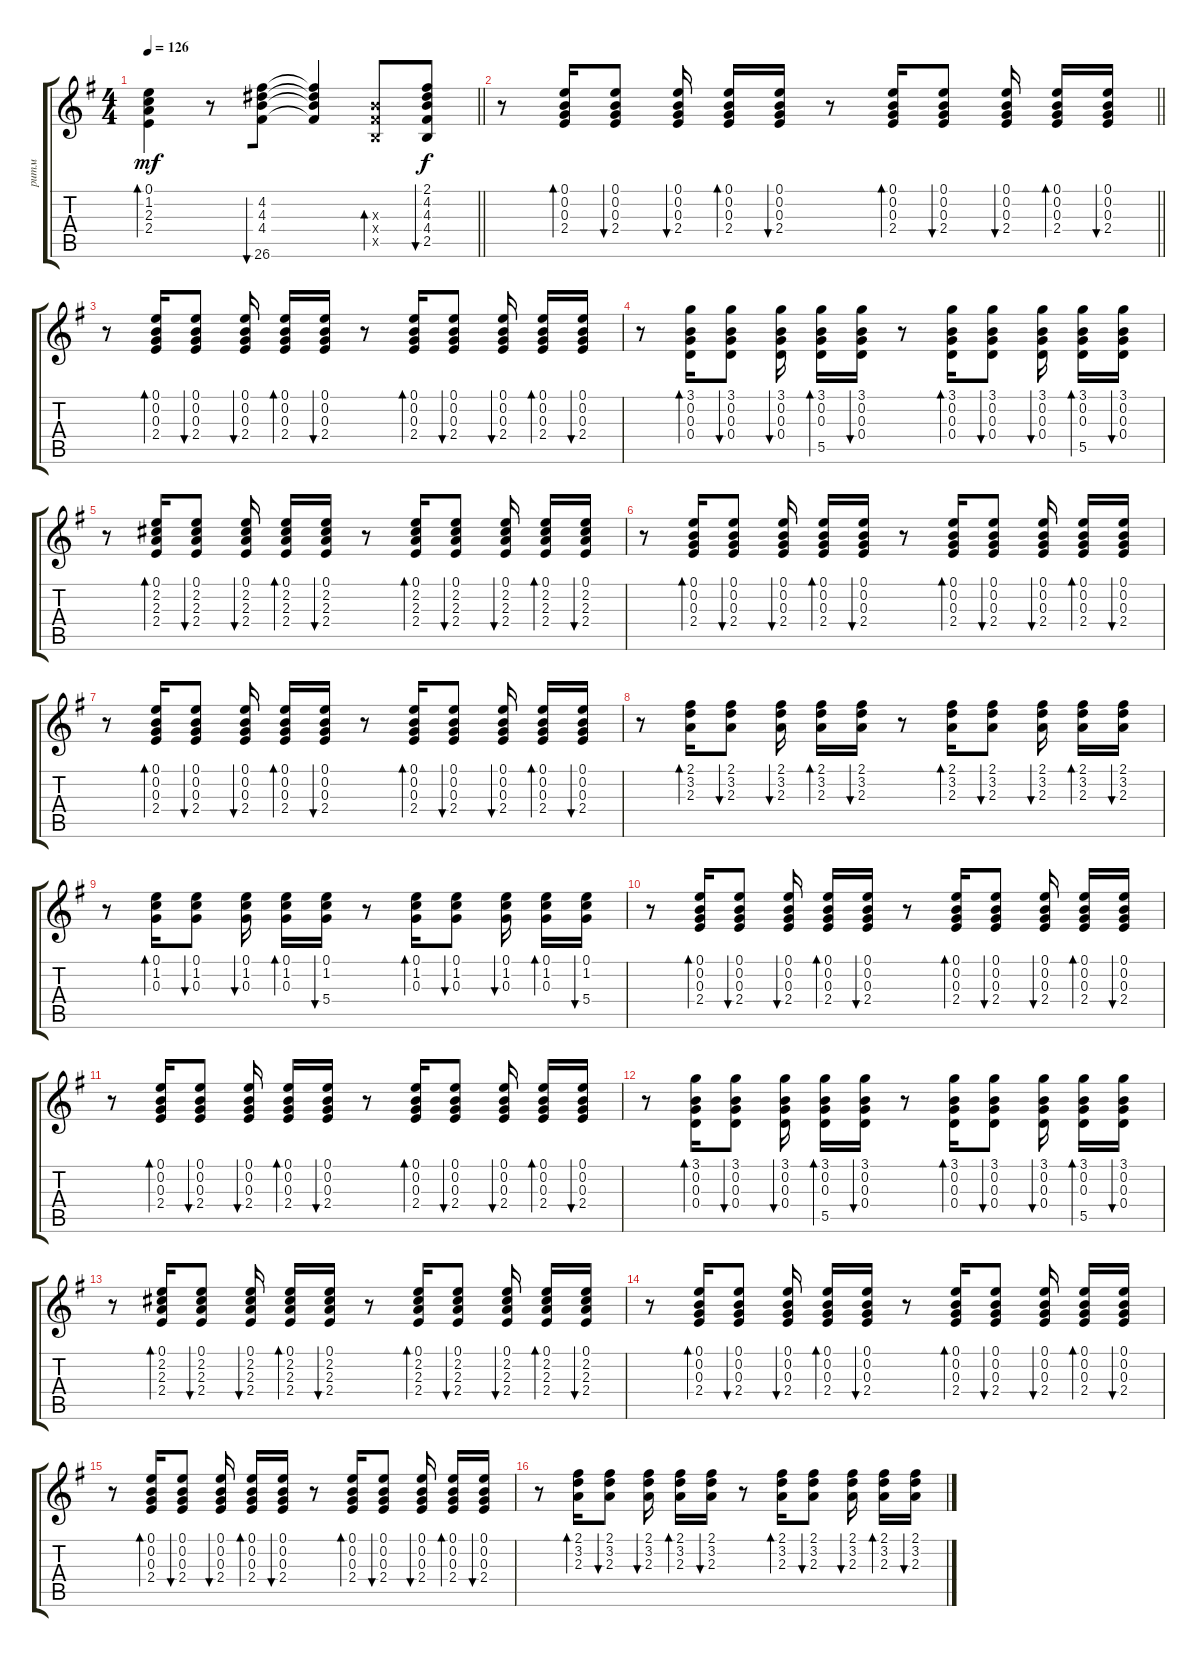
\track ("ритм" "ритм") {instrument acousticguitarsteel}
\staff {score tabs}
\tuning (E4 B3 G3 D3 A2 E2) {hide}
\ts (4 4)
\tempo 126
\clef g2
\barLineRight lightlight
\ks eminor
(0.1 1.2 2.3 2.4).4{bd 60 dy mf beam merge} r.8 (4.2 4.3 4.4 26.6).8{bu 60} (4.2{t} 4.3{t} 4.4{t} 26.6{t}).4{beam merge} (4.3{x} 4.4{x} 2.5{x}).8{bd 60} (2.1 4.2 4.3 4.4 2.5).8{bu 60 dy f} |
\section ("" "")
\barLineRight lightlight
r.8 (0.1 0.2 0.3 2.4).16{bd 60} (0.1 0.2 0.3 2.4).8{bu 60} (0.1 0.2 0.3 2.4).16{bu 60 beam split} (0.1 0.2 0.3 2.4).16{bd 60} (0.1 0.2 0.3 2.4).16{bu 60} r.8 (0.1 0.2 0.3 2.4).16{bd 60} (0.1 0.2 0.3 2.4).8{bu 60} (0.1 0.2 0.3 2.4).16{bu 60 beam split} (0.1 0.2 0.3 2.4).16{bd 60} (0.1 0.2 0.3 2.4).16{bu 60} |
\section ("" "")
r.8 (0.1 0.2 0.3 2.4).16{bd 60} (0.1 0.2 0.3 2.4).8{bu 60} (0.1 0.2 0.3 2.4).16{bu 60 beam split} (0.1 0.2 0.3 2.4).16{bd 60} (0.1 0.2 0.3 2.4).16{bu 60} r.8 (0.1 0.2 0.3 2.4).16{bd 60} (0.1 0.2 0.3 2.4).8{bu 60} (0.1 0.2 0.3 2.4).16{bu 60 beam split} (0.1 0.2 0.3 2.4).16{bd 60} (0.1 0.2 0.3 2.4).16{bu 60} |
r.8 (3.1 0.2 0.3 0.4).16{bd 60} (3.1 0.2 0.3 0.4).8{bu 60} (3.1 0.2 0.3 0.4).16{bu 60 beam split} (3.1 0.2 0.3 5.5).16{bd 60} (3.1 0.2 0.3 0.4).16{bu 60} r.8 (3.1 0.2 0.3 0.4).16{bd 60} (3.1 0.2 0.3 0.4).8{bu 60} (3.1 0.2 0.3 0.4).16{bu 60 beam split} (3.1 0.2 0.3 5.5).16{bd 60} (3.1 0.2 0.3 0.4).16{bu 60} |
r.8 (0.1 2.2 2.3 2.4).16{bd 60} (0.1 2.2 2.3 2.4).8{bu 60} (0.1 2.2 2.3 2.4).16{bu 60 beam split} (0.1 2.2 2.3 2.4).16{bd 60} (0.1 2.2 2.3 2.4).16{bu 60} r.8 (0.1 2.2 2.3 2.4).16{bd 60} (0.1 2.2 2.3 2.4).8{bu 60} (0.1 2.2 2.3 2.4).16{bu 60 beam split} (0.1 2.2 2.3 2.4).16{bd 60} (0.1 2.2 2.3 2.4).16{bu 60} |
r.8 (0.1 0.2 0.3 2.4).16{bd 60} (0.1 0.2 0.3 2.4).8{bu 60} (0.1 0.2 0.3 2.4).16{bu 60 beam split} (0.1 0.2 0.3 2.4).16{bd 60} (0.1 0.2 0.3 2.4).16{bu 60} r.8 (0.1 0.2 0.3 2.4).16{bd 60} (0.1 0.2 0.3 2.4).8{bu 60} (0.1 0.2 0.3 2.4).16{bu 60 beam split} (0.1 0.2 0.3 2.4).16{bd 60} (0.1 0.2 0.3 2.4).16{bu 60} |
r.8 (0.1 0.2 0.3 2.4).16{bd 60} (0.1 0.2 0.3 2.4).8{bu 60} (0.1 0.2 0.3 2.4).16{bu 60 beam split} (0.1 0.2 0.3 2.4).16{bd 60} (0.1 0.2 0.3 2.4).16{bu 60} r.8 (0.1 0.2 0.3 2.4).16{bd 60} (0.1 0.2 0.3 2.4).8{bu 60} (0.1 0.2 0.3 2.4).16{bu 60 beam split} (0.1 0.2 0.3 2.4).16{bd 60} (0.1 0.2 0.3 2.4).16{bu 60} |
r.8 (2.1 3.2 2.3).16{bd 60} (2.1 3.2 2.3).8{bu 60} (2.1 3.2 2.3).16{bu 60 beam split} (2.1 3.2 2.3).16{bd 60} (2.1 3.2 2.3).16{bu 60} r.8 (2.1 3.2 2.3).16{bd 60} (2.1 3.2 2.3).8{bu 60} (2.1 3.2 2.3).16{bu 60 beam split} (2.1 3.2 2.3).16{bd 60} (2.1 3.2 2.3).16{bu 60} |
r.8 (0.1 1.2 0.3).16{bd 60} (0.1 1.2 0.3).8{bu 60} (0.1 1.2 0.3).16{bu 60 beam split} (0.1 1.2 0.3).16{bd 60} (0.1 1.2 5.4).16{bu 60} r.8 (0.1 1.2 0.3).16{bd 60} (0.1 1.2 0.3).8{bu 60} (0.1 1.2 0.3).16{bu 60 beam split} (0.1 1.2 0.3).16{bd 60} (0.1 1.2 5.4).16{bu 60} |
r.8 (0.1 0.2 0.3 2.4).16{bd 60} (0.1 0.2 0.3 2.4).8{bu 60} (0.1 0.2 0.3 2.4).16{bu 60 beam split} (0.1 0.2 0.3 2.4).16{bd 60} (0.1 0.2 0.3 2.4).16{bu 60} r.8 (0.1 0.2 0.3 2.4).16{bd 60} (0.1 0.2 0.3 2.4).8{bu 60} (0.1 0.2 0.3 2.4).16{bu 60 beam split} (0.1 0.2 0.3 2.4).16{bd 60} (0.1 0.2 0.3 2.4).16{bu 60} |
r.8 (0.1 0.2 0.3 2.4).16{bd 60} (0.1 0.2 0.3 2.4).8{bu 60} (0.1 0.2 0.3 2.4).16{bu 60 beam split} (0.1 0.2 0.3 2.4).16{bd 60} (0.1 0.2 0.3 2.4).16{bu 60} r.8 (0.1 0.2 0.3 2.4).16{bd 60} (0.1 0.2 0.3 2.4).8{bu 60} (0.1 0.2 0.3 2.4).16{bu 60 beam split} (0.1 0.2 0.3 2.4).16{bd 60} (0.1 0.2 0.3 2.4).16{bu 60} |
r.8 (3.1 0.2 0.3 0.4).16{bd 60} (3.1 0.2 0.3 0.4).8{bu 60} (3.1 0.2 0.3 0.4).16{bu 60 beam split} (3.1 0.2 0.3 5.5).16{bd 60} (3.1 0.2 0.3 0.4).16{bu 60} r.8 (3.1 0.2 0.3 0.4).16{bd 60} (3.1 0.2 0.3 0.4).8{bu 60} (3.1 0.2 0.3 0.4).16{bu 60 beam split} (3.1 0.2 0.3 5.5).16{bd 60} (3.1 0.2 0.3 0.4).16{bu 60} |
r.8 (0.1 2.2 2.3 2.4).16{bd 60} (0.1 2.2 2.3 2.4).8{bu 60} (0.1 2.2 2.3 2.4).16{bu 60 beam split} (0.1 2.2 2.3 2.4).16{bd 60} (0.1 2.2 2.3 2.4).16{bu 60} r.8 (0.1 2.2 2.3 2.4).16{bd 60} (0.1 2.2 2.3 2.4).8{bu 60} (0.1 2.2 2.3 2.4).16{bu 60 beam split} (0.1 2.2 2.3 2.4).16{bd 60} (0.1 2.2 2.3 2.4).16{bu 60} |
r.8 (0.1 0.2 0.3 2.4).16{bd 60} (0.1 0.2 0.3 2.4).8{bu 60} (0.1 0.2 0.3 2.4).16{bu 60 beam split} (0.1 0.2 0.3 2.4).16{bd 60} (0.1 0.2 0.3 2.4).16{bu 60} r.8 (0.1 0.2 0.3 2.4).16{bd 60} (0.1 0.2 0.3 2.4).8{bu 60} (0.1 0.2 0.3 2.4).16{bu 60 beam split} (0.1 0.2 0.3 2.4).16{bd 60} (0.1 0.2 0.3 2.4).16{bu 60} |
r.8 (0.1 0.2 0.3 2.4).16{bd 60} (0.1 0.2 0.3 2.4).8{bu 60} (0.1 0.2 0.3 2.4).16{bu 60 beam split} (0.1 0.2 0.3 2.4).16{bd 60} (0.1 0.2 0.3 2.4).16{bu 60} r.8 (0.1 0.2 0.3 2.4).16{bd 60} (0.1 0.2 0.3 2.4).8{bu 60} (0.1 0.2 0.3 2.4).16{bu 60 beam split} (0.1 0.2 0.3 2.4).16{bd 60} (0.1 0.2 0.3 2.4).16{bu 60} |
r.8 (2.1 3.2 2.3).16{bd 60} (2.1 3.2 2.3).8{bu 60} (2.1 3.2 2.3).16{bu 60 beam split} (2.1 3.2 2.3).16{bd 60} (2.1 3.2 2.3).16{bu 60} r.8 (2.1 3.2 2.3).16{bd 60} (2.1 3.2 2.3).8{bu 60} (2.1 3.2 2.3).16{bu 60 beam split} (2.1 3.2 2.3).16{bd 60} (2.1 3.2 2.3).16{bu 60}
